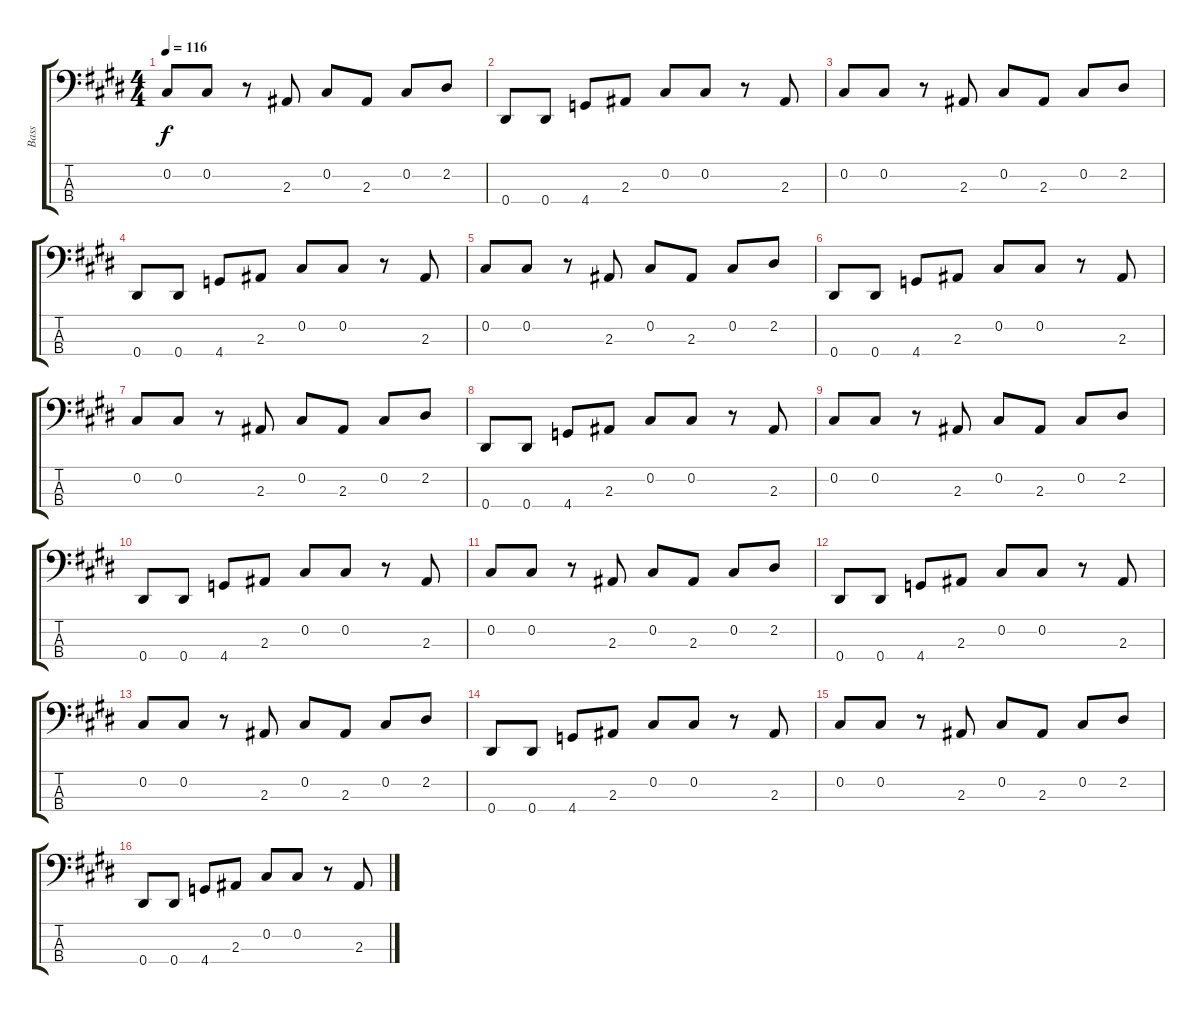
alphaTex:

\track ("Bass" "Bass") {instrument electricbasspick}
\staff {score tabs}
\tuning (Gb2 Db2 Ab1 Eb1) {hide}
\ts (4 4)
\tempo 116
\clef f4
\ks e
0.2.8{dy f} 0.2.8 r.8 2.3.8 0.2.8 2.3.8 0.2.8 2.2.8 |
0.4.8 0.4.8 4.4.8 2.3.8 0.2.8 0.2.8 r.8 2.3.8 |
0.2.8 0.2.8 r.8 2.3.8 0.2.8 2.3.8 0.2.8 2.2.8 |
0.4.8 0.4.8 4.4.8 2.3.8 0.2.8 0.2.8 r.8 2.3.8 |
0.2.8 0.2.8 r.8 2.3.8 0.2.8 2.3.8 0.2.8 2.2.8 |
0.4.8 0.4.8 4.4.8 2.3.8 0.2.8 0.2.8 r.8 2.3.8 |
0.2.8 0.2.8 r.8 2.3.8 0.2.8 2.3.8 0.2.8 2.2.8 |
0.4.8 0.4.8 4.4.8 2.3.8 0.2.8 0.2.8 r.8 2.3.8 |
0.2.8 0.2.8 r.8 2.3.8 0.2.8 2.3.8 0.2.8 2.2.8 |
0.4.8 0.4.8 4.4.8 2.3.8 0.2.8 0.2.8 r.8 2.3.8 |
0.2.8 0.2.8 r.8 2.3.8 0.2.8 2.3.8 0.2.8 2.2.8 |
0.4.8 0.4.8 4.4.8 2.3.8 0.2.8 0.2.8 r.8 2.3.8 |
0.2.8 0.2.8 r.8 2.3.8 0.2.8 2.3.8 0.2.8 2.2.8 |
0.4.8 0.4.8 4.4.8 2.3.8 0.2.8 0.2.8 r.8 2.3.8 |
0.2.8 0.2.8 r.8 2.3.8 0.2.8 2.3.8 0.2.8 2.2.8 |
0.4.8 0.4.8 4.4.8 2.3.8 0.2.8 0.2.8 r.8 2.3.8
